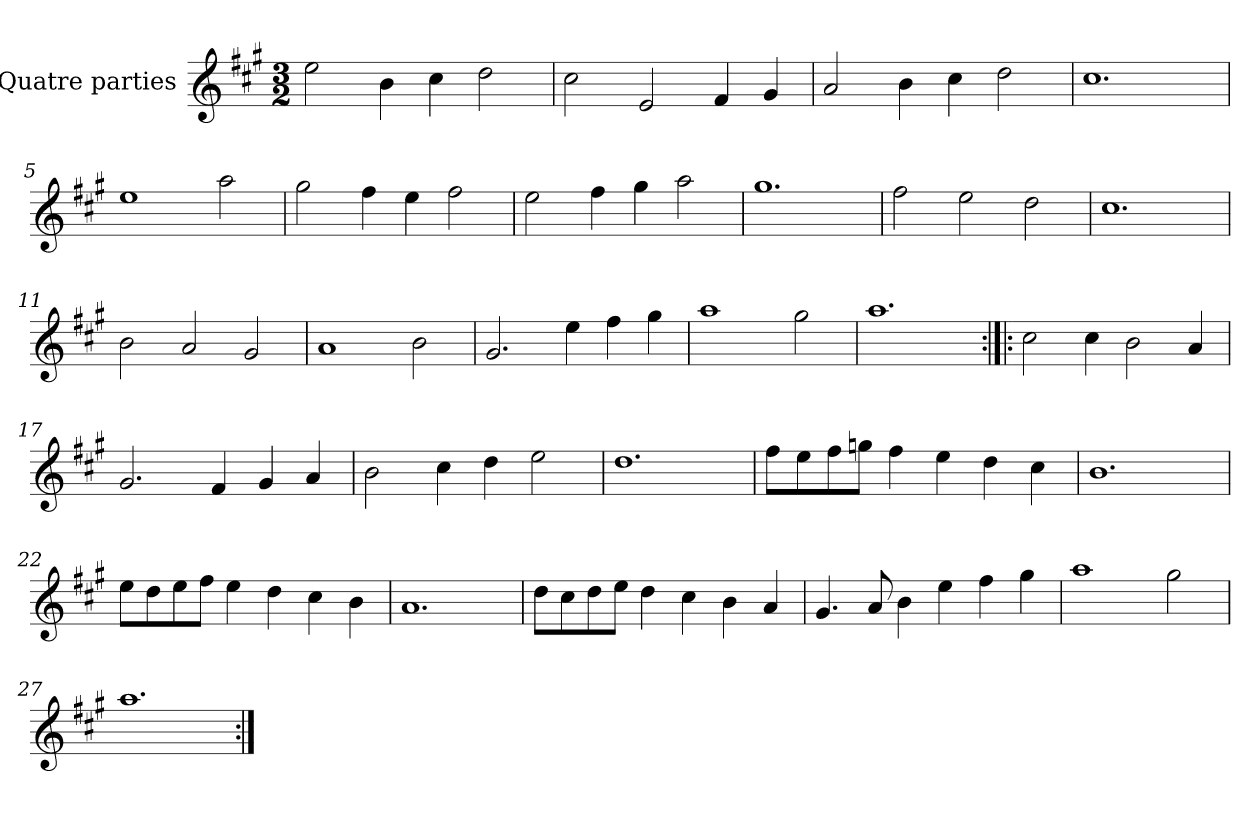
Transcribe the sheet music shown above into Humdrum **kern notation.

**kern
*part1
*staff1
*I"Quatre parties
*clefG2
*k[f#c#g#]
*M3/2
*MM180
=1
2ee\
4b\
4cc#\
2dd\
=2
2cc#\
2e/
4f#/
4g#/
=3
2a/
4b\
4cc#\
2dd\
=4
1.cc#
=5
1ee
2aa\
=6
2gg#\
4ff#\
4ee\
2ff#\
=7
2ee\
4ff#\
4gg#\
2aa\
=8
1.gg#
=9
2ff#\
2ee\
2dd\
=10
1.cc#
=11
2b\
2a/
2g#/
=12
1a
2b\
=13
2.g#/
4ee\
4ff#\
4gg#\
=14
1aa
2gg#\
=15
1.aa
=16:|!|:
2cc#\
4cc#\
2b\
4a/
=17
2.g#/
4f#/
4g#/
4a/
=18
2b\
4cc#\
4dd\
2ee\
=19
1.dd
=20
8ff#\L
8ee\
8ff#\
8ggn\J
4ff#\
4ee\
4dd\
4cc#\
=21
1.b
=22
8ee\L
8dd\
8ee\
8ff#\J
4ee\
4dd\
4cc#\
4b\
=23
1.a
=24
8dd\L
8cc#\
8dd\
8ee\J
4dd\
4cc#\
4b\
4a/
=25
4.g#/
8a/
4b\
4ee\
4ff#\
4gg#\
=26
1aa
2gg#\
=27
1.aa
=:|!
*-
